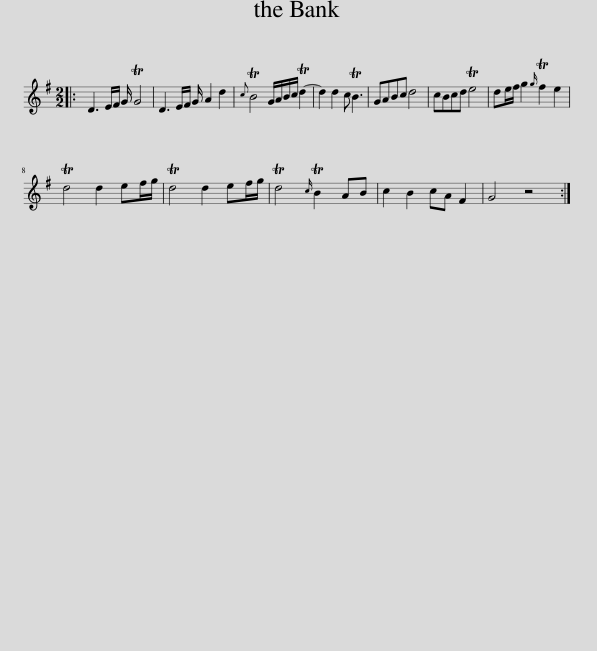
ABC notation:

X:1
L:1/8
M:2/2
I:linebreak $
K:G
V:1 treble
V:1
|: D3 E/F/ G/ TG4 | D3 E/F/ G/ A2 d2 |{c} TB4 G/A/B/c/ Td2- | d2 d2 c TB3 | GABc d4 | %5
 cBcd Te4 | de/f/ g2{g} Tf2 e2 |$ Td4 d2 ef/g/ | Td4 d2 ef/g/ | Td4{c} TB2 AB | %10
 c2 B2 cA F2 | G4 z4 :| %12
